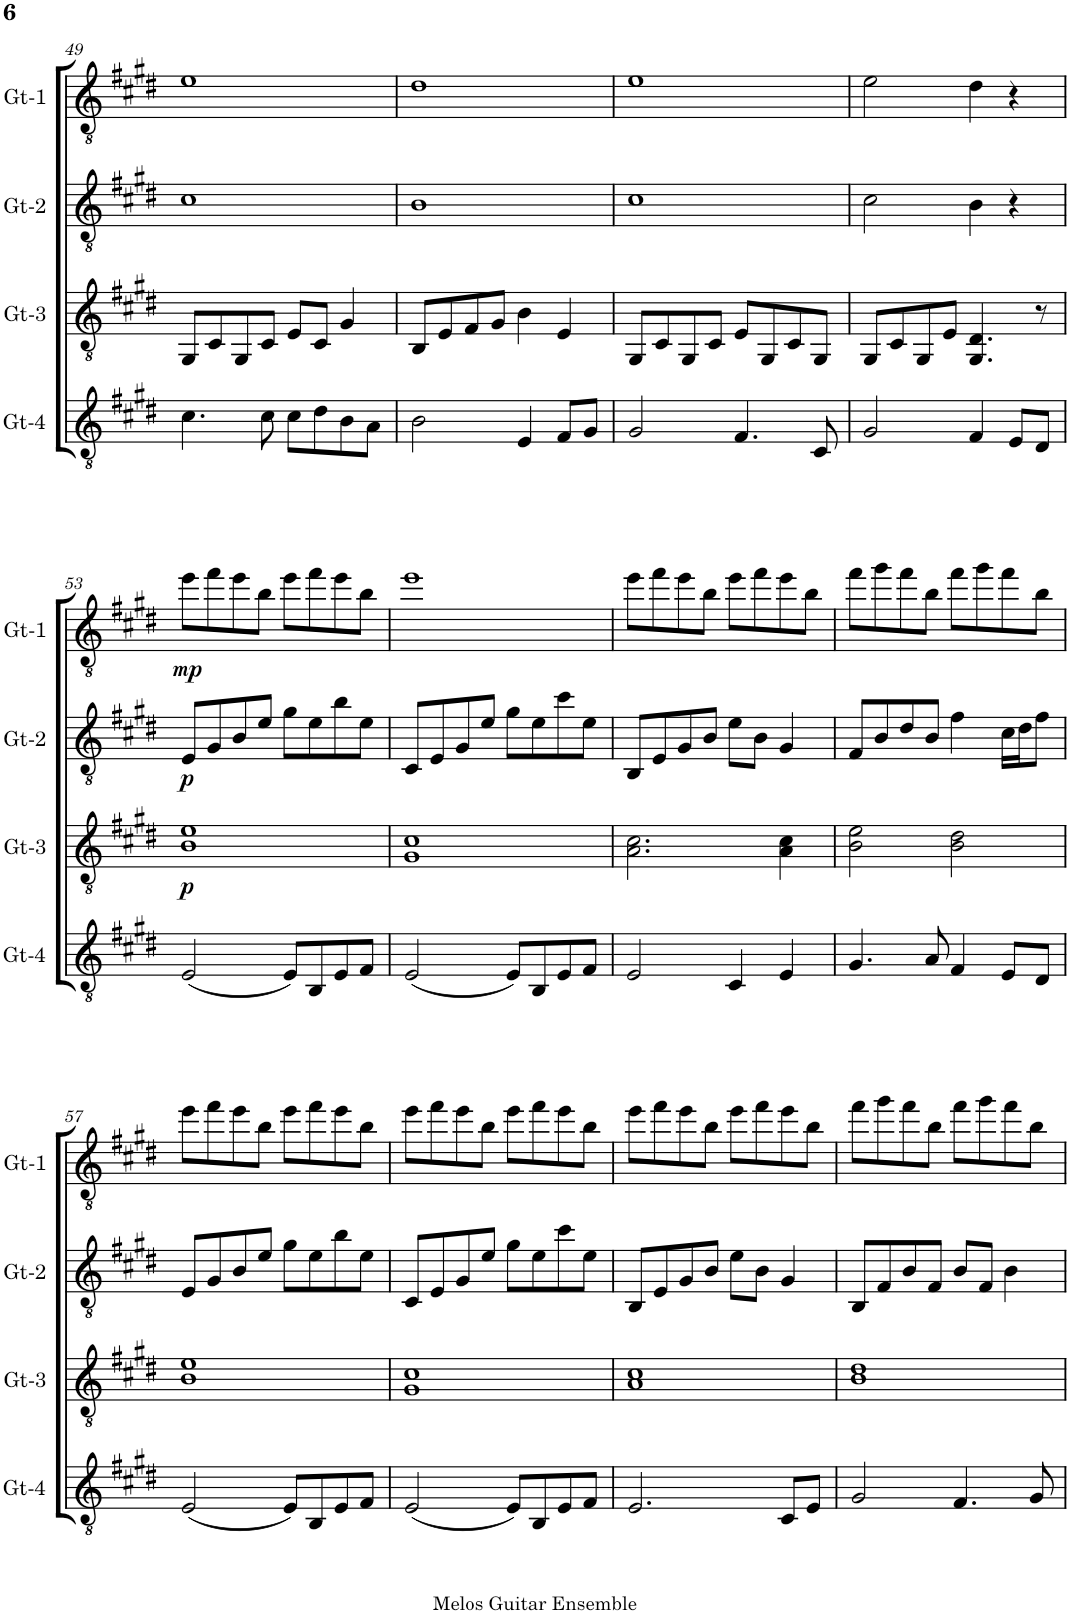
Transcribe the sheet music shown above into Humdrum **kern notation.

**kern	**kern	**dynam	**kern	**dynam	**kern	**dynam
*part4	*part3	*part3	*part2	*part2	*part1	*part1
*staff4	*staff3	*staff3	*staff2	*staff2	*staff1	*staff1
*I"Gt-4	*I"Gt-3	*	*I"Gt-2	*	*I"Gt-1	*
*I'Gt-4	*I'Gt-3	*	*I'Gt-2	*	*I'Gt-1	*
!!LO:PB:g=z
*clefGv2	*clefGv2	*	*clefGv2	*	*clefGv2	*
*k[f#c#g#d#]	*k[f#c#g#d#]	*	*k[f#c#g#d#]	*	*k[f#c#g#d#]	*
*M4/4	*M4/4	*	*M4/4	*	*M4/4	*
=49	=49	=49	=49	=49	=49	=49
4.c#\	8GG#/L	.	1c#	.	1e	.
.	8C#/	.	.	.	.	.
.	8GG#/	.	.	.	.	.
8c#\	8C#/J	.	.	.	.	.
8c#\L	8E/L	.	.	.	.	.
8d#\	8C#/J	.	.	.	.	.
8B\	4G#/	.	.	.	.	.
8A\J	.	.	.	.	.	.
=50	=50	=50	=50	=50	=50	=50
2B\	8BB/L	.	1B	.	1d#	.
.	8E/	.	.	.	.	.
.	8F#/	.	.	.	.	.
.	8G#/J	.	.	.	.	.
4E/	4B\	.	.	.	.	.
8F#/L	4E/	.	.	.	.	.
8G#/J	.	.	.	.	.	.
=51	=51	=51	=51	=51	=51	=51
2G#/	8GG#/L	.	1c#	.	1e	.
.	8C#/	.	.	.	.	.
.	8GG#/	.	.	.	.	.
.	8C#/J	.	.	.	.	.
4.F#/	8E/L	.	.	.	.	.
.	8GG#/	.	.	.	.	.
.	8C#/	.	.	.	.	.
8C#/	8GG#/J	.	.	.	.	.
=52	=52	=52	=52	=52	=52	=52
2G#/	8GG#/L	.	2c#\	.	2e\	.
.	8C#/	.	.	.	.	.
.	8GG#/	.	.	.	.	.
.	8E/J	.	.	.	.	.
4F#/	4.GG#/ 4.D#/	.	4B\	.	4d#\	.
8E/L	.	.	4r	.	4r	.
8D#/J	8r	.	.	.	.	.
!!LO:LB:g=z
=53	=53	=53	=53	=53	=53	=53
!	!	!LO:DY:b	!	!LO:DY:b	!	!LO:DY:b
(2E/	1B 1e	p	8E/L	p	8ee\L	mp
.	.	.	8G#/	.	8ff#\	.
.	.	.	8B/	.	8ee\	.
.	.	.	8e/J	.	8b\J	.
8E/L)	.	.	8g#\L	.	8ee\L	.
8BB/	.	.	8e\	.	8ff#\	.
8E/	.	.	8b\	.	8ee\	.
8F#/J	.	.	8e\J	.	8b\J	.
=54	=54	=54	=54	=54	=54	=54
(2E/	1G# 1c#	.	8C#/L	.	1ee	.
.	.	.	8E/	.	.	.
.	.	.	8G#/	.	.	.
.	.	.	8e/J	.	.	.
8E/L)	.	.	8g#\L	.	.	.
8BB/	.	.	8e\	.	.	.
8E/	.	.	8cc#\	.	.	.
8F#/J	.	.	8e\J	.	.	.
=55	=55	=55	=55	=55	=55	=55
2E/	2.A\ 2.c#\	.	8BB/L	.	8ee\L	.
.	.	.	8E/	.	8ff#\	.
.	.	.	8G#/	.	8ee\	.
.	.	.	8B/J	.	8b\J	.
4C#/	.	.	8e\L	.	8ee\L	.
.	.	.	8B\J	.	8ff#\	.
4E/	4A\ 4c#\	.	4G#/	.	8ee\	.
.	.	.	.	.	8b\J	.
=56	=56	=56	=56	=56	=56	=56
4.G#/	2B\ 2e\	.	8F#/L	.	8ff#\L	.
.	.	.	8B/	.	8gg#\	.
.	.	.	8d#/	.	8ff#\	.
8A/	.	.	8B/J	.	8b\J	.
4F#/	2B\ 2d#\	.	4f#\	.	8ff#\L	.
.	.	.	.	.	8gg#\	.
8E/L	.	.	16c#\LL	.	8ff#\	.
.	.	.	16d#\J	.	.	.
8D#/J	.	.	8f#\J	.	8b\J	.
!!LO:LB:g=z
=57	=57	=57	=57	=57	=57	=57
(2E/	1B 1e	.	8E/L	.	8ee\L	.
.	.	.	8G#/	.	8ff#\	.
.	.	.	8B/	.	8ee\	.
.	.	.	8e/J	.	8b\J	.
8E/L)	.	.	8g#\L	.	8ee\L	.
8BB/	.	.	8e\	.	8ff#\	.
8E/	.	.	8b\	.	8ee\	.
8F#/J	.	.	8e\J	.	8b\J	.
=58	=58	=58	=58	=58	=58	=58
(2E/	1G# 1c#	.	8C#/L	.	8ee\L	.
.	.	.	8E/	.	8ff#\	.
.	.	.	8G#/	.	8ee\	.
.	.	.	8e/J	.	8b\J	.
8E/L)	.	.	8g#\L	.	8ee\L	.
8BB/	.	.	8e\	.	8ff#\	.
8E/	.	.	8cc#\	.	8ee\	.
8F#/J	.	.	8e\J	.	8b\J	.
=59	=59	=59	=59	=59	=59	=59
2.E/	1A 1c#	.	8BB/L	.	8ee\L	.
.	.	.	8E/	.	8ff#\	.
.	.	.	8G#/	.	8ee\	.
.	.	.	8B/J	.	8b\J	.
.	.	.	8e\L	.	8ee\L	.
.	.	.	8B\J	.	8ff#\	.
8C#/L	.	.	4G#/	.	8ee\	.
8E/J	.	.	.	.	8b\J	.
=60	=60	=60	=60	=60	=60	=60
2G#/	1B 1d#	.	8BB/L	.	8ff#\L	.
.	.	.	8F#/	.	8gg#\	.
.	.	.	8B/	.	8ff#\	.
.	.	.	8F#/J	.	8b\J	.
4.F#/	.	.	8B/L	.	8ff#\L	.
.	.	.	8F#/J	.	8gg#\	.
.	.	.	4B\	.	8ff#\	.
8G#/	.	.	.	.	8b\J	.
=	=	=	=	=	=	=
*-	*-	*-	*-	*-	*-	*-
